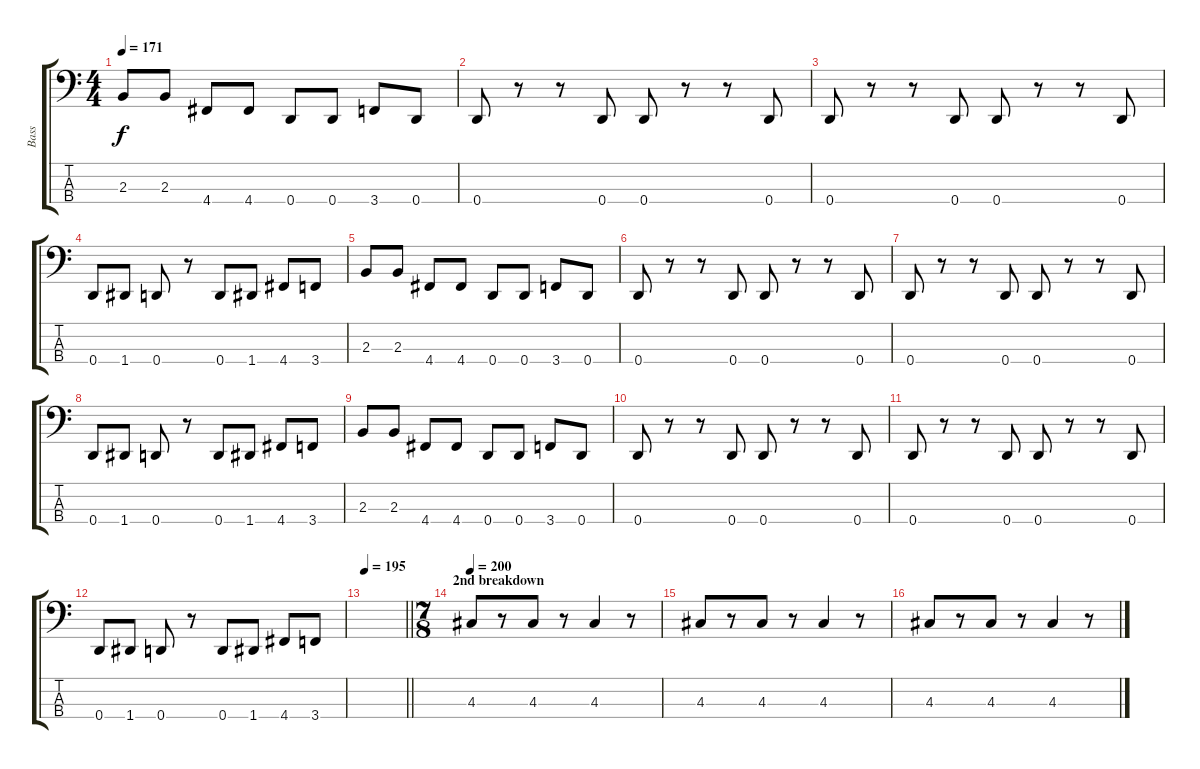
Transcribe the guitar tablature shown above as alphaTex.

\track ("Bass" "Bass") {instrument electricbassfinger}
\staff {score tabs}
\tuning (G2 D2 A1 D1) {hide}
\ts (4 4)
\tempo 171
\clef f4
\ks c
2.3.8{dy f} 2.3.8 4.4.8 4.4.8 0.4.8 0.4.8 3.4.8 0.4.8 |
0.4.8 r.8 r.8 0.4.8 0.4.8 r.8 r.8 0.4.8 |
0.4.8 r.8 r.8 0.4.8 0.4.8 r.8 r.8 0.4.8 |
0.4.8 1.4.8 0.4.8 r.8 0.4.8 1.4.8 4.4.8 3.4.8 |
2.3.8 2.3.8 4.4.8 4.4.8 0.4.8 0.4.8 3.4.8 0.4.8 |
0.4.8 r.8 r.8 0.4.8 0.4.8 r.8 r.8 0.4.8 |
0.4.8 r.8 r.8 0.4.8 0.4.8 r.8 r.8 0.4.8 |
0.4.8 1.4.8 0.4.8 r.8 0.4.8 1.4.8 4.4.8 3.4.8 |
2.3.8 2.3.8 4.4.8 4.4.8 0.4.8 0.4.8 3.4.8 0.4.8 |
0.4.8 r.8 r.8 0.4.8 0.4.8 r.8 r.8 0.4.8 |
0.4.8 r.8 r.8 0.4.8 0.4.8 r.8 r.8 0.4.8 |
0.4.8 1.4.8 0.4.8 r.8 0.4.8 1.4.8 4.4.8 3.4.8 |
\tempo 195
\barLineRight lightlight
|
\ts (7 8)
\section ("" "2nd breakdown")
\tempo 200
4.3.8 r.8 4.3.8 r.8 4.3.4 r.8 |
4.3.8 r.8 4.3.8 r.8 4.3.4 r.8 |
4.3.8 r.8 4.3.8 r.8 4.3.4 r.8
